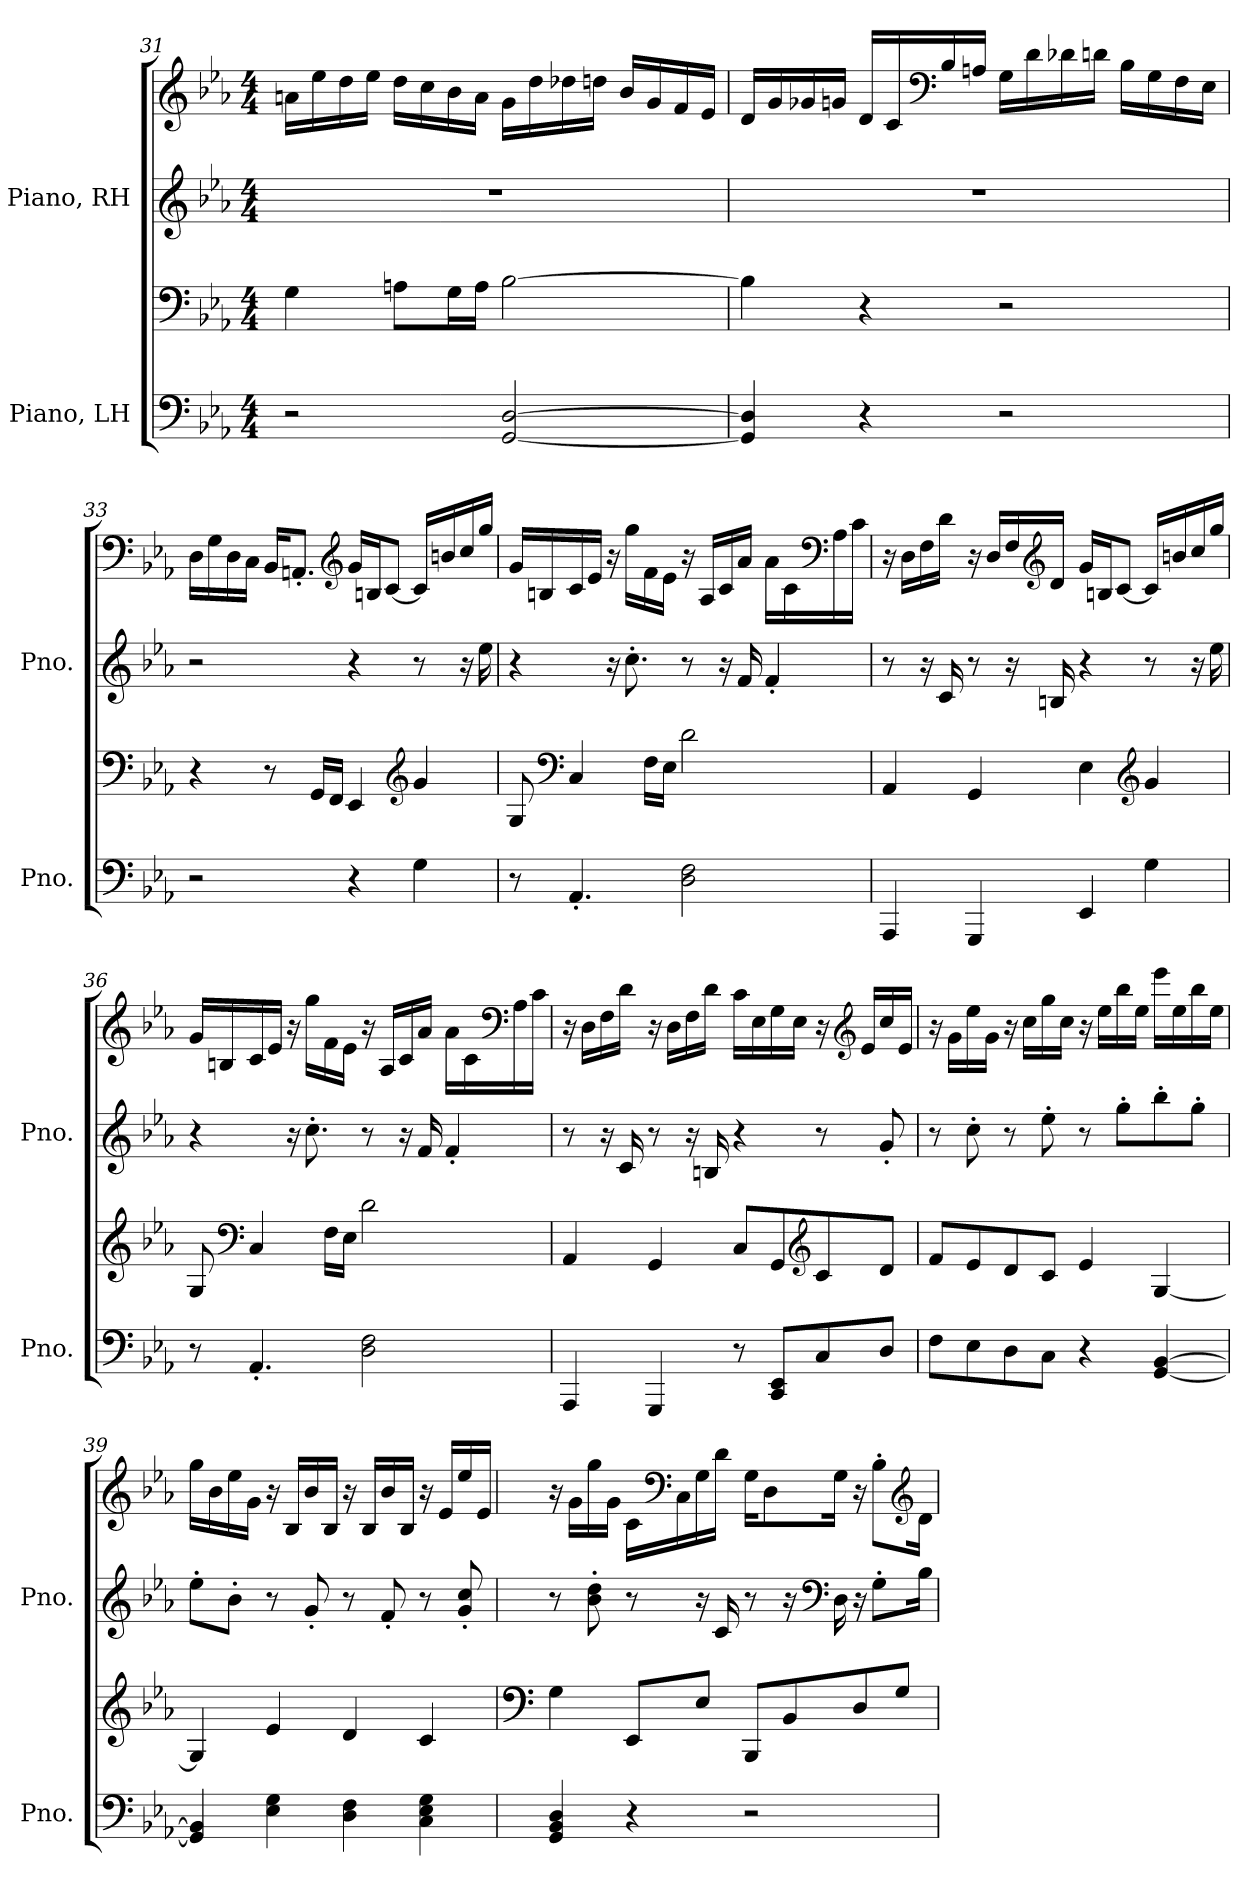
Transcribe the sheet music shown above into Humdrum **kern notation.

**kern	**kern	**kern	**kern
*part2	*part2	*part1	*part1
*staff4	*staff3	*staff2	*staff1
*I"Piano, LH	*	*I"Piano, RH	*
*I'Pno.	*	*I'Pno.	*
!!LO:LB:g=z
*clefF4	*clefF4	*clefG2	*clefG2
*k[b-e-a-]	*k[b-e-a-]	*k[b-e-a-]	*k[b-e-a-]
*M4/4	*M4/4	*M4/4	*M4/4
=31	=31	=31	=31
2r	4G\	1r	16an\LL
.	.	.	16ee-\
.	.	.	16dd\
.	.	.	16ee-\JJ
.	8An\L	.	16dd\LL
.	.	.	16cc\
.	16G\L	.	16b-\
.	16A\JJ	.	16a\JJ
[2GG/ [2D/	[2B-\	.	16g\LL
.	.	.	16dd\
.	.	.	16dd-X\
.	.	.	16ddn\JJ
.	.	.	16b-/LL
.	.	.	16g/
.	.	.	16f/
.	.	.	16e-/JJ
=32	=32	=32	=32
4GG/] 4D/]	4B-\]	1r	16d/LL
.	.	.	16g/
.	.	.	16g-X/
.	.	.	16gn/JJ
4r	4r	.	16d/LL
.	.	.	16c/
*	*	*	*clefF4
.	.	.	16B-/
.	.	.	16An/JJ
2r	2r	.	16G\LL
.	.	.	16d\
.	.	.	16d-X\
.	.	.	16dn\JJ
.	.	.	16B-\LL
.	.	.	16G\
.	.	.	16F\
.	.	.	16E-\JJ
!!LO:LB:g=z
=33	=33	=33	=33
2r	4r	2r	16D\LL
.	.	.	16G\
.	.	.	16D\
.	.	.	16C\JJ
.	8r	.	16BB-/KL
.	.	.	8.AAn'/J
.	16GG/LL	.	.
.	16FF/JJ	.	.
*	*	*	*clefG2
4r	4EE-/	4r	16g/LL
.	.	.	16Bn/J
.	.	.	[8c/J
*	*clefG2	*	*
4G\	4g/	8r	16c/LL]
.	.	.	16bn/
.	.	16r	16cc/
.	.	16ee-\	16gg/JJ
=34	=34	=34	=34
8r	8G/	4r	16g/LL
.	.	.	16Bn/
*	*clefF4	*	*
4.AA-'/	4C/	.	16c/
.	.	.	16e-/JJ
.	.	16r	16r
.	.	8.cc'\	16gg\LL
.	16F\LL	.	16f\
.	16E-\JJ	.	16e-\JJ
2D\ 2F\	2d\	8r	16r
.	.	.	16A-/LL
.	.	16r	16c/
.	.	16f/	16a-/JJ
.	.	4f'/	16a-\LL
.	.	.	16c\
*	*	*	*clefF4
.	.	.	16A-\
.	.	.	16c\JJ
!!LO:PB:g=z
=35	=35	=35	=35
4AAA-/	4AA-/	8r	16r
.	.	.	16D\LL
.	.	16r	16F\
.	.	16c/	16d\JJ
4GGG/	4GG/	8r	16r
.	.	.	16D/LL
.	.	16r	16F/
*	*	*	*clefG2
.	.	16Bn/	16d/JJ
4EE-/	4E-\	4r	16g/LL
.	.	.	16Bn/J
.	.	.	[8c/J
*	*clefG2	*	*
4G\	4g/	8r	16c/LL]
.	.	.	16bn/
.	.	16r	16cc/
.	.	16ee-\	16gg/JJ
=36	=36	=36	=36
8r	8G/	4r	16g/LL
.	.	.	16Bn/
*	*clefF4	*	*
4.AA-'/	4C/	.	16c/
.	.	.	16e-/JJ
.	.	16r	16r
.	.	8.cc'\	16gg\LL
.	16F\LL	.	16f\
.	16E-\JJ	.	16e-\JJ
2D\ 2F\	2d\	8r	16r
.	.	.	16A-/LL
.	.	16r	16c/
.	.	16f/	16a-/JJ
.	.	4f'/	16a-\LL
.	.	.	16c\
*	*	*	*clefF4
.	.	.	16A-\
.	.	.	16c\JJ
!!LO:LB:g=z
=37	=37	=37	=37
4AAA-/	4AA-/	8r	16r
.	.	.	16D\LL
.	.	16r	16F\
.	.	16c/	16d\JJ
4GGG/	4GG/	8r	16r
.	.	.	16D\LL
.	.	16r	16F\
.	.	16Bn/	16d\JJ
8r	8C/L	4r	16c\LL
.	.	.	16E-\
8CC/ 8EE-/L	8GG/	.	16G\
.	.	.	16E-\JJ
*	*clefG2	*	*
8C/	8c/	8r	16r
*	*	*	*clefG2
.	.	.	16e-/LL
8D/J	8d/J	8g'/	16cc/
.	.	.	16e-/JJ
=38	=38	=38	=38
8F\L	8f/L	8r	16r
.	.	.	16g\LL
8E-\	8e-/	8cc'\	16ee-\
.	.	.	16g\JJ
8D\	8d/	8r	16r
.	.	.	16cc\LL
8C\J	8c/J	8ee-'\	16gg\
.	.	.	16cc\JJ
4r	4e-/	8r	16r
.	.	.	16ee-\LL
.	.	8gg'\L	16bb-\
.	.	.	16ee-\JJ
[4GG/ [4BB-/	[4G/	8bb-'\	16eee-\LL
.	.	.	16ee-\
.	.	8gg'\J	16bb-\
.	.	.	16ee-\JJ
!!LO:LB:g=z
=39	=39	=39	=39
4GG/] 4BB-/]	4G/]	8ee-'\L	16gg\LL
.	.	.	16b-\
.	.	8b-'\J	16ee-\
.	.	.	16g\JJ
4E-\ 4G\	4e-/	8r	16r
.	.	.	16B-/LL
.	.	8g'/	16b-/
.	.	.	16B-/JJ
4D\ 4F\	4d/	8r	16r
.	.	.	16B-/LL
.	.	8f'/	16b-/
.	.	.	16B-/JJ
4C\ 4E-\ 4G\	4c/	8r	16r
.	.	.	16e-/LL
.	.	8g/' 8cc/'	16ee-/
.	.	.	16e-/JJ
=40	=40	=40	=40
*	*clefF4	*	*
4GG/ 4BB-/ 4D/	4G\	8r	16r
.	.	.	16g\LL
.	.	8b-\' 8dd\'	16gg\
.	.	.	16g\JJ
4r	8EE-/L	8r	16c\LL
*	*	*	*clefF4
.	.	.	16C\
.	8E-/J	16r	16G\
.	.	16c/	16d\JJ
2r	8BBB-/L	8r	16G\KL
.	.	.	8D\
.	8BB-/	16r	.
*	*	*clefF4	*
.	.	16D\	16G\Jk
.	8D/	16r	16r
.	.	8G'\L	8B-'\L
.	8G/J	.	.
*	*	*	*clefG2
.	.	16B-\Jk	16d\Jk
=	=	=	=
*-	*-	*-	*-
